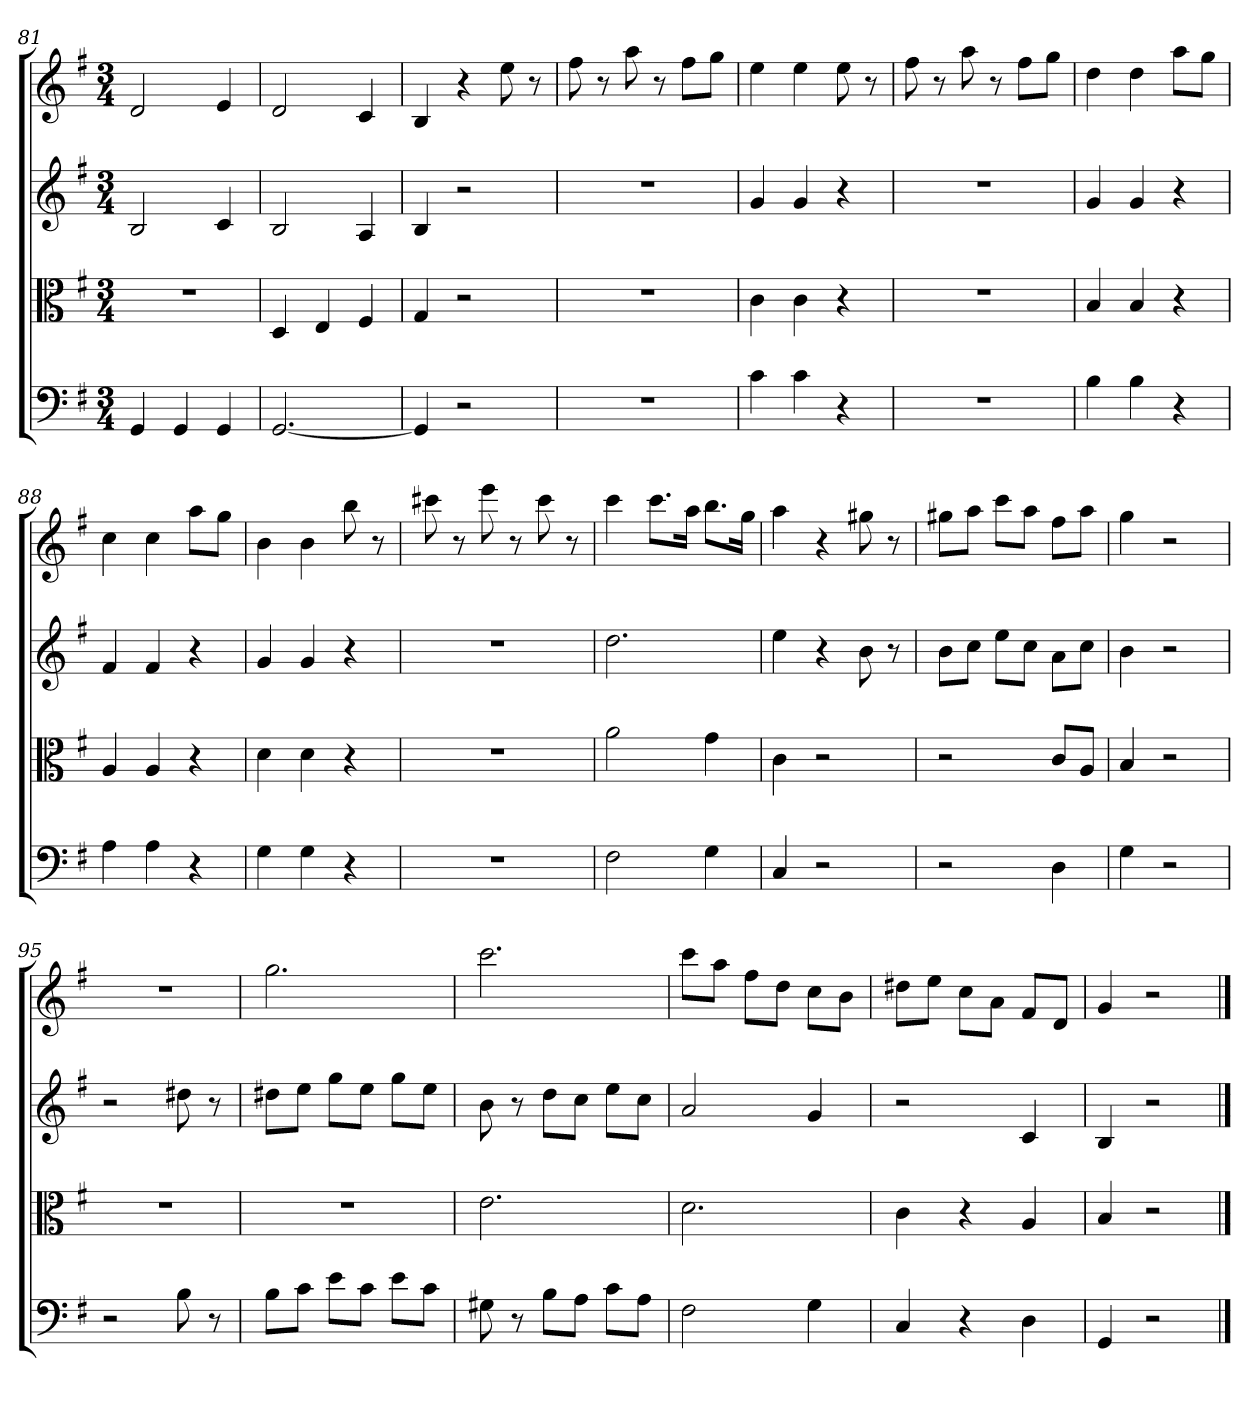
**kern	**kern	**kern	**kern
*part4	*part3	*part2	*part1
*staff4	*staff3	*staff2	*staff1
*clefF4	*clefC3	*clefG2	*clefG2
*k[f#]	*k[f#]	*k[f#]	*k[f#]
*G:	*G:	*G:	*G:
*M3/4	*M3/4	*M3/4	*M3/4
=81	=81	=81	=81
4GG	2.r	2B	2d
4GG	.	.	.
4GG	.	4c	4e
=82	=82	=82	=82
[2.GG	4D	2B	2d
.	4E	.	.
.	4F#	4A	4c
=83	=83	=83	=83
4GG]	4G	4B	4B
2r	2r	2r	4r
.	.	.	8ee
.	.	.	8r
=84	=84	=84	=84
2.r	2.r	2.r	8ff#
.	.	.	8r
.	.	.	8aa
.	.	.	8r
.	.	.	8ff#\L
.	.	.	8gg\J
=85	=85	=85	=85
4c	4c	4g	4ee
4c	4c	4g	4ee
4r	4r	4r	8ee
.	.	.	8r
=86	=86	=86	=86
2.r	2.r	2.r	8ff#
.	.	.	8r
.	.	.	8aa
.	.	.	8r
.	.	.	8ff#\L
.	.	.	8gg\J
=87	=87	=87	=87
4B	4B	4g	4dd
4B	4B	4g	4dd
4r	4r	4r	8aa\L
.	.	.	8gg\J
=88	=88	=88	=88
4A	4A	4f#	4cc
4A	4A	4f#	4cc
4r	4r	4r	8aa\L
.	.	.	8gg\J
=89	=89	=89	=89
4G	4d	4g	4b
4G	4d	4g	4b
4r	4r	4r	8bb
.	.	.	8r
=90	=90	=90	=90
2.r	2.r	2.r	8ccc#X
.	.	.	8r
.	.	.	8eee
.	.	.	8r
.	.	.	8ccc#
.	.	.	8r
=91	=91	=91	=91
2F#	2a	2.dd	4ccc
.	.	.	8.ccc\L
.	.	.	16aa\Jk
4G	4g	.	8.bb\L
.	.	.	16gg\Jk
=92	=92	=92	=92
4C	4c	4ee	4aa
2r	2r	4r	4r
.	.	8b	8gg#X
.	.	8r	8r
=93	=93	=93	=93
2r	2r	8b\L	8gg#X\L
.	.	8cc\J	8aa\J
.	.	8ee\L	8ccc\L
.	.	8cc\J	8aa\J
4D	8c/L	8a\L	8ff#\L
.	8A/J	8cc\J	8aa\J
=94	=94	=94	=94
4G	4B	4b	4gg
2r	2r	2r	2r
=95	=95	=95	=95
2r	2.r	2r	2.r
8B	.	8dd#X	.
8r	.	8r	.
=96	=96	=96	=96
8B\L	2.r	8dd#X\L	2.gg
8c\J	.	8ee\J	.
8e\L	.	8gg\L	.
8c\J	.	8ee\J	.
8e\L	.	8gg\L	.
8c\J	.	8ee\J	.
=97	=97	=97	=97
8G#X	2.e	8b	2.ccc
8r	.	8r	.
8B\L	.	8dd\L	.
8A\J	.	8cc\J	.
8c\L	.	8ee\L	.
8A\J	.	8cc\J	.
=98	=98	=98	=98
2F#	2.d	2a	8ccc\L
.	.	.	8aa\J
.	.	.	8ff#\L
.	.	.	8dd\J
4G	.	4g	8cc\L
.	.	.	8b\J
=99	=99	=99	=99
4C	4c	2r	8dd#X\L
.	.	.	8ee\J
4r	4r	.	8cc\L
.	.	.	8a\J
4D	4A	4c	8f#/L
.	.	.	8d/J
=100	=100	=100	=100
4GG	4B	4B	4g
2r	2r	2r	2r
==	==	==	==
*-	*-	*-	*-
